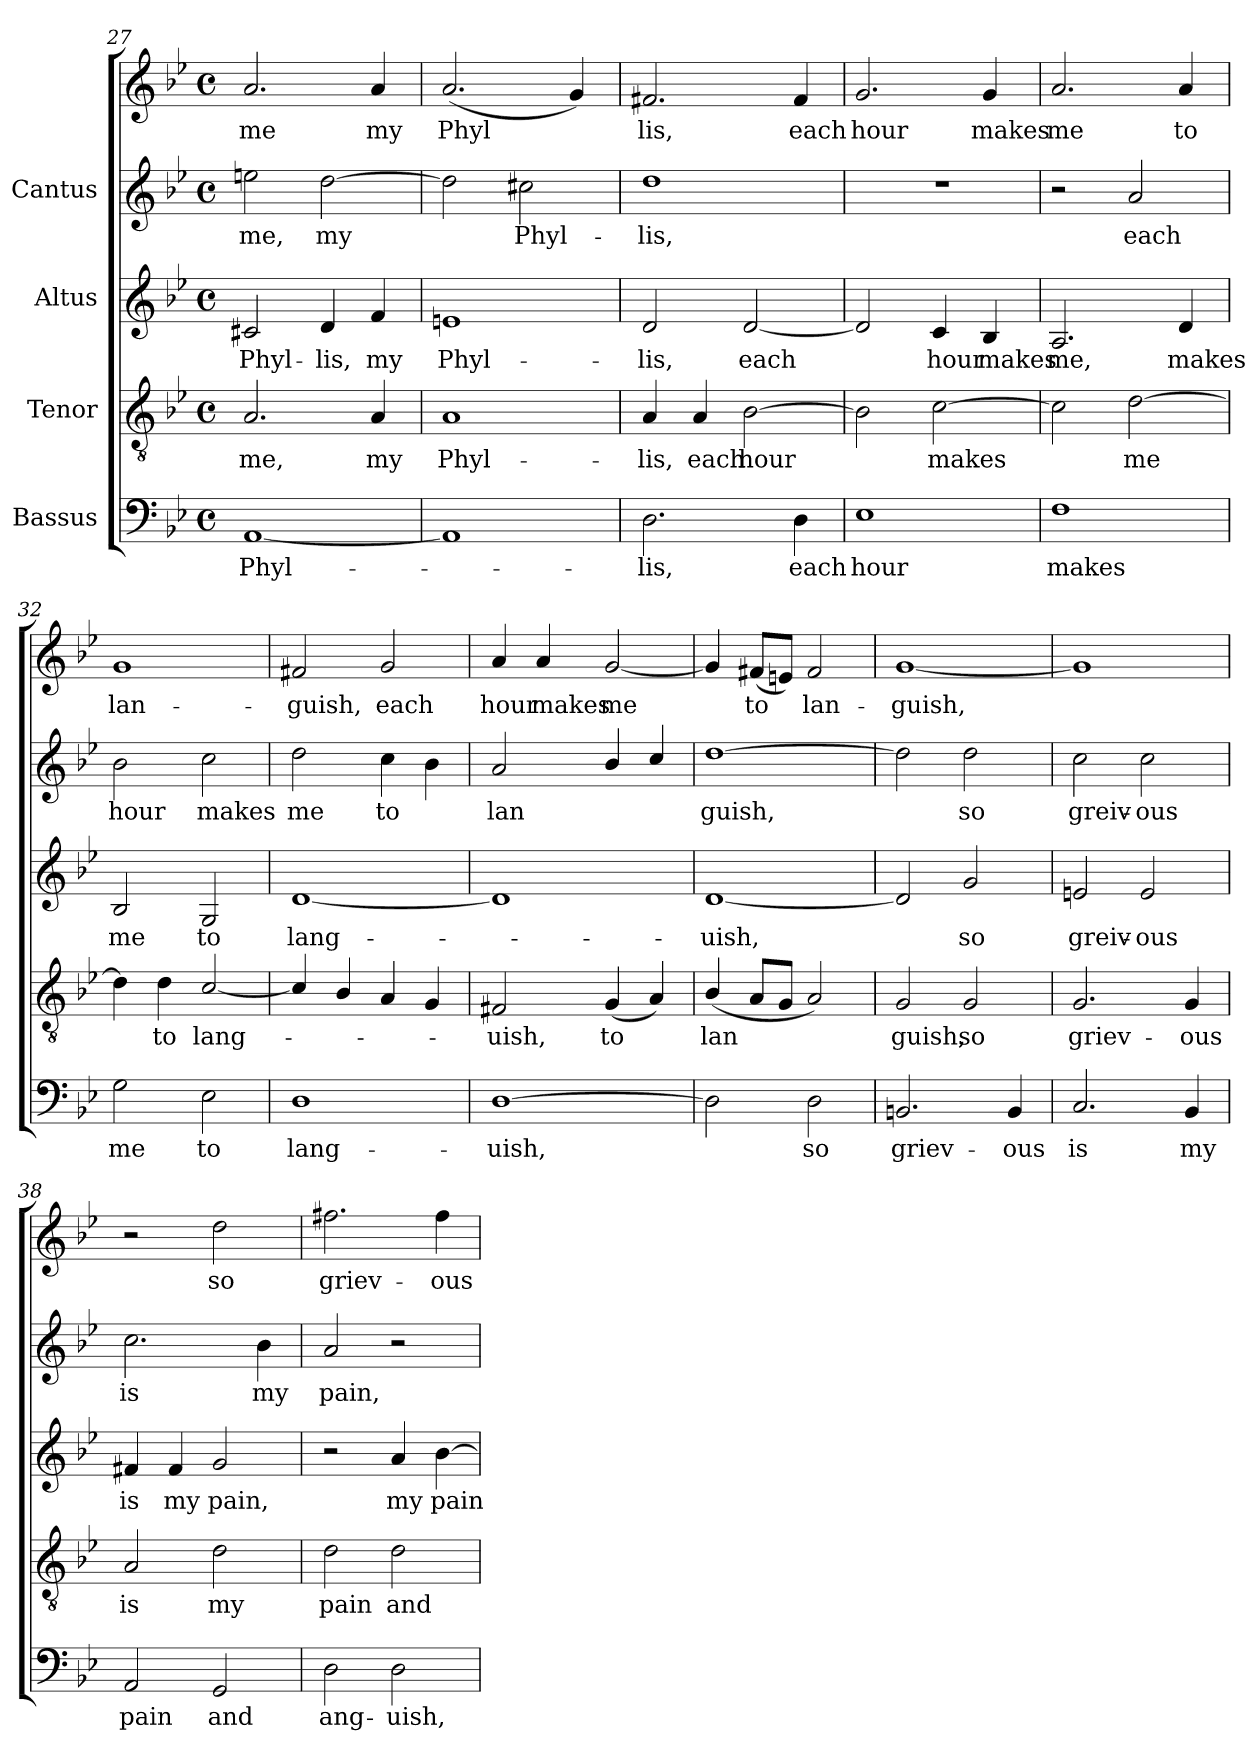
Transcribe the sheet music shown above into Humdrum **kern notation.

**kern	**text	**kern	**text	**kern	**text	**kern	**text	**kern	**text
*part4	*part4	*part3	*part3	*part2	*part2	*part1	*part1	*part1	*part1
*staff5	*staff5	*staff4	*staff4	*staff3	*staff3	*staff2	*staff2	*staff1	*staff1
*I"Bassus	*	*I"Tenor	*	*I"Altus	*	*I"Cantus	*	*	*
*clefF4	*	*clefGv2	*	*clefG2	*	*clefG2	*	*clefG2	*
*k[b-e-]	*	*k[b-e-]	*	*k[b-e-]	*	*k[b-e-]	*	*k[b-e-]	*
*B-:	*	*B-:	*	*B-:	*	*B-:	*	*B-:	*
*M4/4	*	*M4/4	*	*M4/4	*	*M4/4	*	*M4/4	*
*met(c)	*	*met(c)	*	*met(c)	*	*met(c)	*	*met(c)	*
=27	=27	=27	=27	=27	=27	=27	=27	=27	=27
!	!LO:LY:b:cj	!	!LO:LY:b:cj	!	!LO:LY:b:cj	!	!LO:LY:b:cj	!	!LO:LY:b:cj
[<1AA	Phyl-	2.A/	me,	2c#X/	Phyl-	2een\	me,	2.a/	me
!	!	!	!	!	!LO:LY:b:cj	!	!LO:LY:b:cj	!	!
.	.	.	.	4d/	-lis,	[>2dd\	my	.	.
!	!	!	!LO:LY:b:cj	!	!LO:LY:b:cj	!	!	!	!LO:LY:b:cj
.	.	4A/	my	4f/	my	.	.	4a/	my
=28	=28	=28	=28	=28	=28	=28	=28	=28	=28
!	!	!	!LO:LY:b:cj	!	!LO:LY:b:cj	!	!LO:LY:b:cj	!	!LO:LY:b:cj
1AA]	.	1A	Phyl-	1en	Phyl-	2dd\]	-	(<2.a/	Phyl-
!	!	!	!	!	!	!	!LO:LY:b:cj	!	!
.	.	.	.	.	.	2cc#X\	Phyl-	.	.
!	!	!	!	!	!	!	!	!	!LO:LY:b:cj
.	.	.	.	.	.	.	.	4g/)	--
=29	=29	=29	=29	=29	=29	=29	=29	=29	=29
!	!LO:LY:b:cj	!	!LO:LY:b:cj	!	!LO:LY:b:cj	!	!LO:LY:b:cj	!	!LO:LY:b:cj
2.D\	-lis,	4A/	-lis,	2d/	-lis,	1dd	lis,	2.f#X/	-lis,
!	!	!	!LO:LY:b:cj	!	!	!	!	!	!
.	.	4A/	each	.	.	.	.	.	.
!	!	!	!LO:LY:b:cj	!	!LO:LY:b:cj	!	!	!	!
.	.	[>2B-\	hour	[<2d/	each	.	.	.	.
!	!LO:LY:b:cj	!	!	!	!	!	!	!	!LO:LY:b:cj
4D\	each	.	.	.	.	.	.	4f#/	each
=30	=30	=30	=30	=30	=30	=30	=30	=30	=30
!	!LO:LY:b:cj	!	!LO:LY:b:cj	!	!LO:LY:b:cj	!	!	!	!LO:LY:b:cj
1E-	hour	2B-\]	.	2d/]	.	1r	.	2.g/	hour
!	!	!	!LO:LY:b:cj	!	!LO:LY:b:cj	!	!	!	!
.	.	[>2c\	makes	4c/	hour	.	.	.	.
!	!	!	!	!	!LO:LY:b:cj	!	!	!	!LO:LY:b:cj
.	.	.	.	4B-/	makes	.	.	4g/	makes
!!LO:PB:g=z
=31	=31	=31	=31	=31	=31	=31	=31	=31	=31
!	!LO:LY:b:cj	!	!LO:LY:b:cj	!	!LO:LY:b:cj	!	!	!	!LO:LY:b:cj
1F	makes	2c\]	.	2.A/	me,	2r	.	2.a/	me
!	!	!	!LO:LY:b:cj	!	!	!	!LO:LY:b:cj	!	!
.	.	[>2d\	me	.	.	2a/	each	.	.
!	!	!	!	!	!LO:LY:b:cj	!	!	!	!LO:LY:b:cj
.	.	.	.	4d/	makes	.	.	4a/	to
=32	=32	=32	=32	=32	=32	=32	=32	=32	=32
!	!LO:LY:b:cj	!	!LO:LY:b:cj	!	!LO:LY:b:cj	!	!LO:LY:b:cj	!	!LO:LY:b:cj
2G\	me	4d\]	.	2B-/	me	2b-\	-hour	1g	lan-
!	!	!	!LO:LY:b:cj	!	!	!	!	!	!
.	.	4d\	to	.	.	.	.	.	.
!	!LO:LY:b:cj	!	!LO:LY:b:cj	!	!LO:LY:b:cj	!	!LO:LY:b:cj	!	!
2E-\	to	[<2c/	lang-	2G/	to	2cc\	makes	.	.
=33	=33	=33	=33	=33	=33	=33	=33	=33	=33
!	!LO:LY:b:cj	!	!	!	!LO:LY:b:cj	!	!LO:LY:b:cj	!	!LO:LY:b:cj
1D	lang-	4c/]	.	[<1d	lang-	2dd\	me	2f#X/	guish,
.	.	4B-/	.	.	.	.	.	.	.
!	!	!	!	!	!	!	!LO:LY:b:cj	!	!LO:LY:b:cj
.	.	4A/	.	.	.	4cc\	to	2g/	each
!	!	!	!	!	!	!	!LO:LY:b:cj	!	!
.	.	4G/	.	.	.	4b-\	.	.	.
=34	=34	=34	=34	=34	=34	=34	=34	=34	=34
!	!LO:LY:b:cj	!	!LO:LY:b:cj	!	!	!	!LO:LY:b:cj	!	!LO:LY:b:cj
[>1D	-uish,	2F#X/	-uish,	1d]	.	2a/	lan-	4a/	hour
!	!	!	!	!	!	!	!	!	!LO:LY:b:cj
.	.	.	.	.	.	.	.	4a/	makes
!	!	!	!LO:LY:b:cj	!	!	!	!LO:LY:b:cj	!	!LO:LY:b:cj
.	.	(<4G/	to	.	.	4b-/	--	[<2g/	me
!	!	!	!LO:LY:b:cj	!	!	!	!LO:LY:b:cj	!	!
.	.	4A/)	.	.	.	4cc/	--	.	.
=35	=35	=35	=35	=35	=35	=35	=35	=35	=35
!	!LO:LY:b:cj	!	!LO:LY:b:cj	!	!LO:LY:b:cj	!	!LO:LY:b:cj	!	!LO:LY:b:cj
2D\]	.	(<4B-/	lan-	[<1d	-uish,	[>1dd	-guish,	4g/]	-
!	!	!	!LO:LY:b:cj	!	!	!	!	!	!LO:LY:b:cj
.	.	8A/L	--	.	.	.	.	(<8f#X/L	to
!	!	!	!LO:LY:b:cj	!	!	!	!	!	!LO:LY:b:cj
.	.	8G/J	--	.	.	.	.	8en/J)	.
!	!LO:LY:b:cj	!	!LO:LY:b:cj	!	!	!	!	!	!LO:LY:b:cj
2D\	so	2A/)	--	.	.	.	.	2f#/	lan-
=36	=36	=36	=36	=36	=36	=36	=36	=36	=36
!	!LO:LY:b:cj	!	!LO:LY:b:cj	!	!LO:LY:b:cj	!	!LO:LY:b:cj	!	!LO:LY:b:cj
2.BBn/	griev-	2G/	-guish,	2d/]	.	2dd\]	.	[<1g	guish,
!	!	!	!LO:LY:b:cj	!	!LO:LY:b:cj	!	!LO:LY:b:cj	!	!
.	.	2G/	so	2g/	so	2dd\	so	.	.
!	!LO:LY:b:cj	!	!	!	!	!	!	!	!
4BB/	-ous	.	.	.	.	.	.	.	.
!!LO:LB:g=z
=37	=37	=37	=37	=37	=37	=37	=37	=37	=37
!	!LO:LY:b:cj	!	!LO:LY:b:cj	!	!LO:LY:b:cj	!	!LO:LY:b:cj	!	!
2.C/	is	2.G/	griev-	2en/	greiv-	2cc\	greiv-	1g]	.
!	!	!	!	!	!LO:LY:b:cj	!	!LO:LY:b:cj	!	!
.	.	.	.	2e/	-ous	2cc\	-ous	.	.
!	!LO:LY:b:cj	!	!LO:LY:b:cj	!	!	!	!	!	!
4BB-/	my	4G/	-ous	.	.	.	.	.	.
=38	=38	=38	=38	=38	=38	=38	=38	=38	=38
!	!LO:LY:b:cj	!	!LO:LY:b:cj	!	!LO:LY:b:cj	!	!LO:LY:b:cj	!	!
2AA/	pain	2A/	is	4f#X/	is	2.cc\	is	2r	.
!	!	!	!	!	!LO:LY:b:cj	!	!	!	!
.	.	.	.	4f#/	my	.	.	.	.
!	!LO:LY:b:cj	!	!LO:LY:b:cj	!	!LO:LY:b:cj	!	!	!	!LO:LY:b:cj
2GG/	and	2d\	my	2g/	pain,	.	.	2dd\	so
!	!	!	!	!	!	!	!LO:LY:b:cj	!	!
.	.	.	.	.	.	4b-\	my	.	.
=39	=39	=39	=39	=39	=39	=39	=39	=39	=39
!	!LO:LY:b:cj	!	!LO:LY:b:cj	!	!	!	!LO:LY:b:cj	!	!LO:LY:b:cj
2D\	ang-	2d\	pain	2r	.	2a/	pain,	2.ff#X\	griev-
!	!LO:LY:b:cj	!	!LO:LY:b:cj	!	!LO:LY:b:cj	!	!	!	!
2D\	-uish,	2d\	and	4a/	my	2r	.	.	.
!	!	!	!	!	!LO:LY:b:cj	!	!	!	!LO:LY:b:cj
.	.	.	.	[>4b-\	pain	.	.	4ff#\	-ous
=	=	=	=	=	=	=	=	=	=
*-	*-	*-	*-	*-	*-	*-	*-	*-	*-
